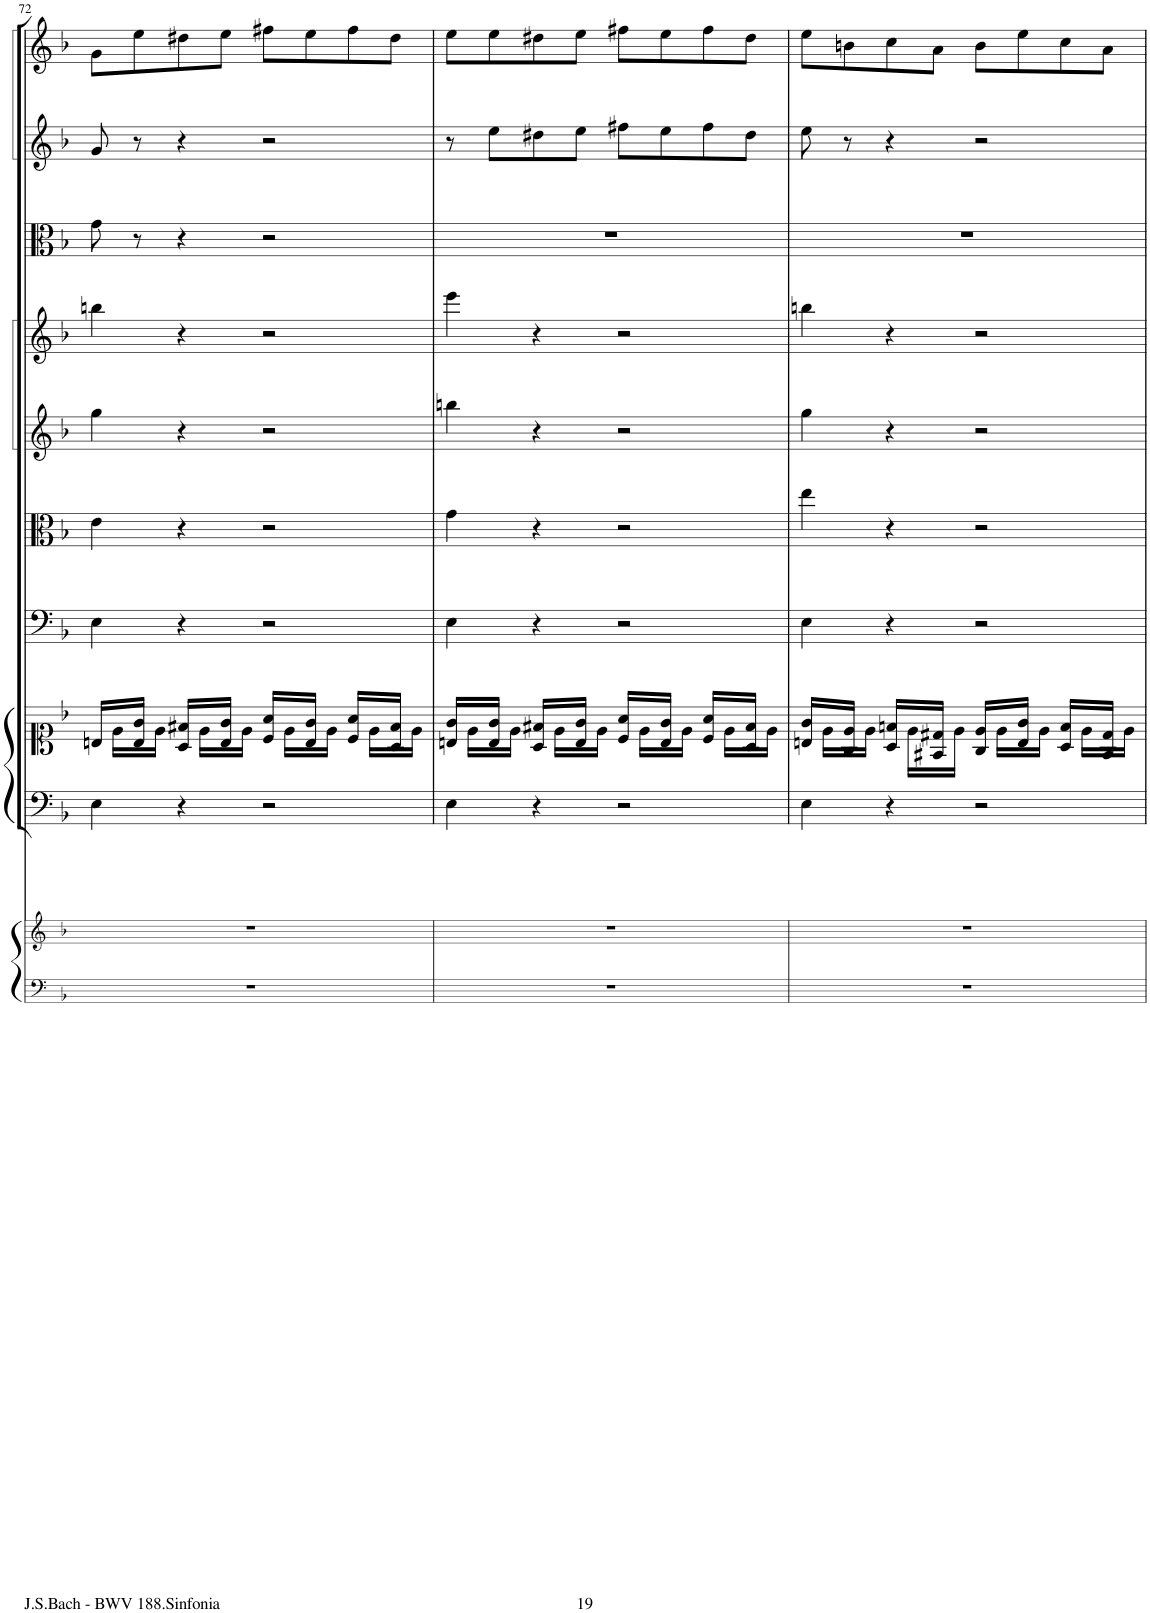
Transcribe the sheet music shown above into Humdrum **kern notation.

**kern	**kern	**kern	**kern	**kern	**kern	**kern	**kern	**kern	**kern	**kern
*part9	*part9	*part8	*part8	*part7	*part6	*part5	*part4	*part3	*part2	*part1
*staff11	*staff10	*staff9	*staff8	*staff7	*staff6	*staff5	*staff4	*staff3	*staff2	*staff1
*I"Piano reduction	*	*I"Organo	*	*I"Continuo	*I"Viola	*I"Violino II	*I"Violino I	*I"Taille	*I"Oboe II	*I"Oboe I
*I'Pno	*	*	*	*	*I'Vla	*I'Vln	*I'Vln	*	*I'Ob	*I'Ob
!!LO:PB:g=z
*clefF4	*clefG2	*clefF4	*clefC1	*clefF4	*clefC3	*clefG2	*clefG2	*clefC3	*clefG2	*clefG2
*k[b-]	*k[b-]	*k[b-]	*k[b-]	*k[b-]	*k[b-]	*k[b-]	*k[b-]	*k[b-]	*k[b-]	*k[b-]
*M4/4	*M4/4	*M4/4	*M4/4	*M4/4	*M4/4	*M4/4	*M4/4	*M4/4	*M4/4	*M4/4
*met(c)	*met(c)	*met(c)	*met(c)	*met(c)	*met(c)	*met(c)	*met(c)	*met(c)	*met(c)	*met(c)
=72	=72	=72	=72	=72	=72	=72	=72	=72	=72	=72
*	*	*	*^	*	*	*	*	*	*	*
1r	1r	4E\	16Bn/LL	16ryy	4E\	4e\	4gg\	4bbn\	8g\	8g/	8g\L
.	.	.	16ryy	16e\LL	.	.	.	.	.	.	.
.	.	.	16B/ 16g/JJ	16ryy	.	.	.	.	8r	8r	8ee\
.	.	.	16ryy	16e\JJ	.	.	.	.	.	.	.
.	.	4r	16A/ 16f#X/LL	16ryy	4r	4r	4r	4r	4r	4r	8dd#X\
.	.	.	16ryy	16e\LL	.	.	.	.	.	.	.
.	.	.	16B/ 16g/JJ	16ryy	.	.	.	.	.	.	8ee\J
.	.	.	16ryy	16e\JJ	.	.	.	.	.	.	.
.	.	2r	16c/ 16a/LL	16ryy	2r	2r	2r	2r	2r	2r	8ff#X\L
.	.	.	16ryy	16e\LL	.	.	.	.	.	.	.
.	.	.	16B/ 16g/JJ	16ryy	.	.	.	.	.	.	8ee\
.	.	.	16ryy	16e\JJ	.	.	.	.	.	.	.
.	.	.	16c/ 16a/LL	16ryy	.	.	.	.	.	.	8ff#\
.	.	.	16ryy	16e\LL	.	.	.	.	.	.	.
.	.	.	16A/ 16f#/JJ	16ryy	.	.	.	.	.	.	8dd#\J
.	.	.	16ryy	16e\JJ	.	.	.	.	.	.	.
=73	=73	=73	=73	=73	=73	=73	=73	=73	=73	=73	=73
1r	1r	4E\	16Bn/ 16g/LL	16ryy	4E\	4g\	4bbn\	4eee\	1r	8r	8ee\L
.	.	.	16ryy	16e\LL	.	.	.	.	.	.	.
.	.	.	16B/ 16g/JJ	16ryy	.	.	.	.	.	8ee\L	8ee\
.	.	.	16ryy	16e\JJ	.	.	.	.	.	.	.
.	.	4r	16A/ 16f#X/LL	16ryy	4r	4r	4r	4r	.	8dd#X\	8dd#X\
.	.	.	16ryy	16e\LL	.	.	.	.	.	.	.
.	.	.	16B/ 16g/JJ	16ryy	.	.	.	.	.	8ee\J	8ee\J
.	.	.	16ryy	16e\JJ	.	.	.	.	.	.	.
.	.	2r	16c/ 16a/LL	16ryy	2r	2r	2r	2r	.	8ff#X\L	8ff#X\L
.	.	.	16ryy	16e\LL	.	.	.	.	.	.	.
.	.	.	16B/ 16g/JJ	16ryy	.	.	.	.	.	8ee\	8ee\
.	.	.	16ryy	16e\JJ	.	.	.	.	.	.	.
.	.	.	16c/ 16a/LL	16ryy	.	.	.	.	.	8ff#\	8ff#\
.	.	.	16ryy	16e\LL	.	.	.	.	.	.	.
.	.	.	16A/ 16f#/JJ	16ryy	.	.	.	.	.	8dd#\J	8dd#\J
.	.	.	16ryy	16e\JJ	.	.	.	.	.	.	.
=74	=74	=74	=74	=74	=74	=74	=74	=74	=74	=74	=74
1r	1r	4E\	16Bn/ 16g/LL	16ryy	4E\	4ee\	4gg\	4bbn\	1r	8ee\	8ee\L
.	.	.	16ryy	16e\LL	.	.	.	.	.	.	.
.	.	.	16G/ 16e/JJ	16ryy	.	.	.	.	.	8r	8bn\
.	.	.	16ryy	16e\JJ	.	.	.	.	.	.	.
.	.	4r	16A/ 16fn/LL	16ryy	4r	4r	4r	4r	.	4r	8cc\
.	.	.	16ryy	16e\LL	.	.	.	.	.	.	.
.	.	.	16F#X/ 16d#X/JJ	16ryy	.	.	.	.	.	.	8a\J
.	.	.	16ryy	16e\JJ	.	.	.	.	.	.	.
.	.	2r	16G/ 16e/LL	16ryy	2r	2r	2r	2r	.	2r	8b\L
.	.	.	16ryy	16e\LL	.	.	.	.	.	.	.
.	.	.	16B/ 16g/JJ	16ryy	.	.	.	.	.	.	8ee\
.	.	.	16ryy	16e\JJ	.	.	.	.	.	.	.
.	.	.	16A/ 16f/LL	16ryy	.	.	.	.	.	.	8cc\
.	.	.	16ryy	16e\LL	.	.	.	.	.	.	.
.	.	.	16F#/ 16d#/JJ	16ryy	.	.	.	.	.	.	8a\J
.	.	.	16ryy	16e\JJ	.	.	.	.	.	.	.
*	*	*	*v	*v	*	*	*	*	*	*	*
=	=	=	=	=	=	=	=	=	=	=
*-	*-	*-	*-	*-	*-	*-	*-	*-	*-	*-
